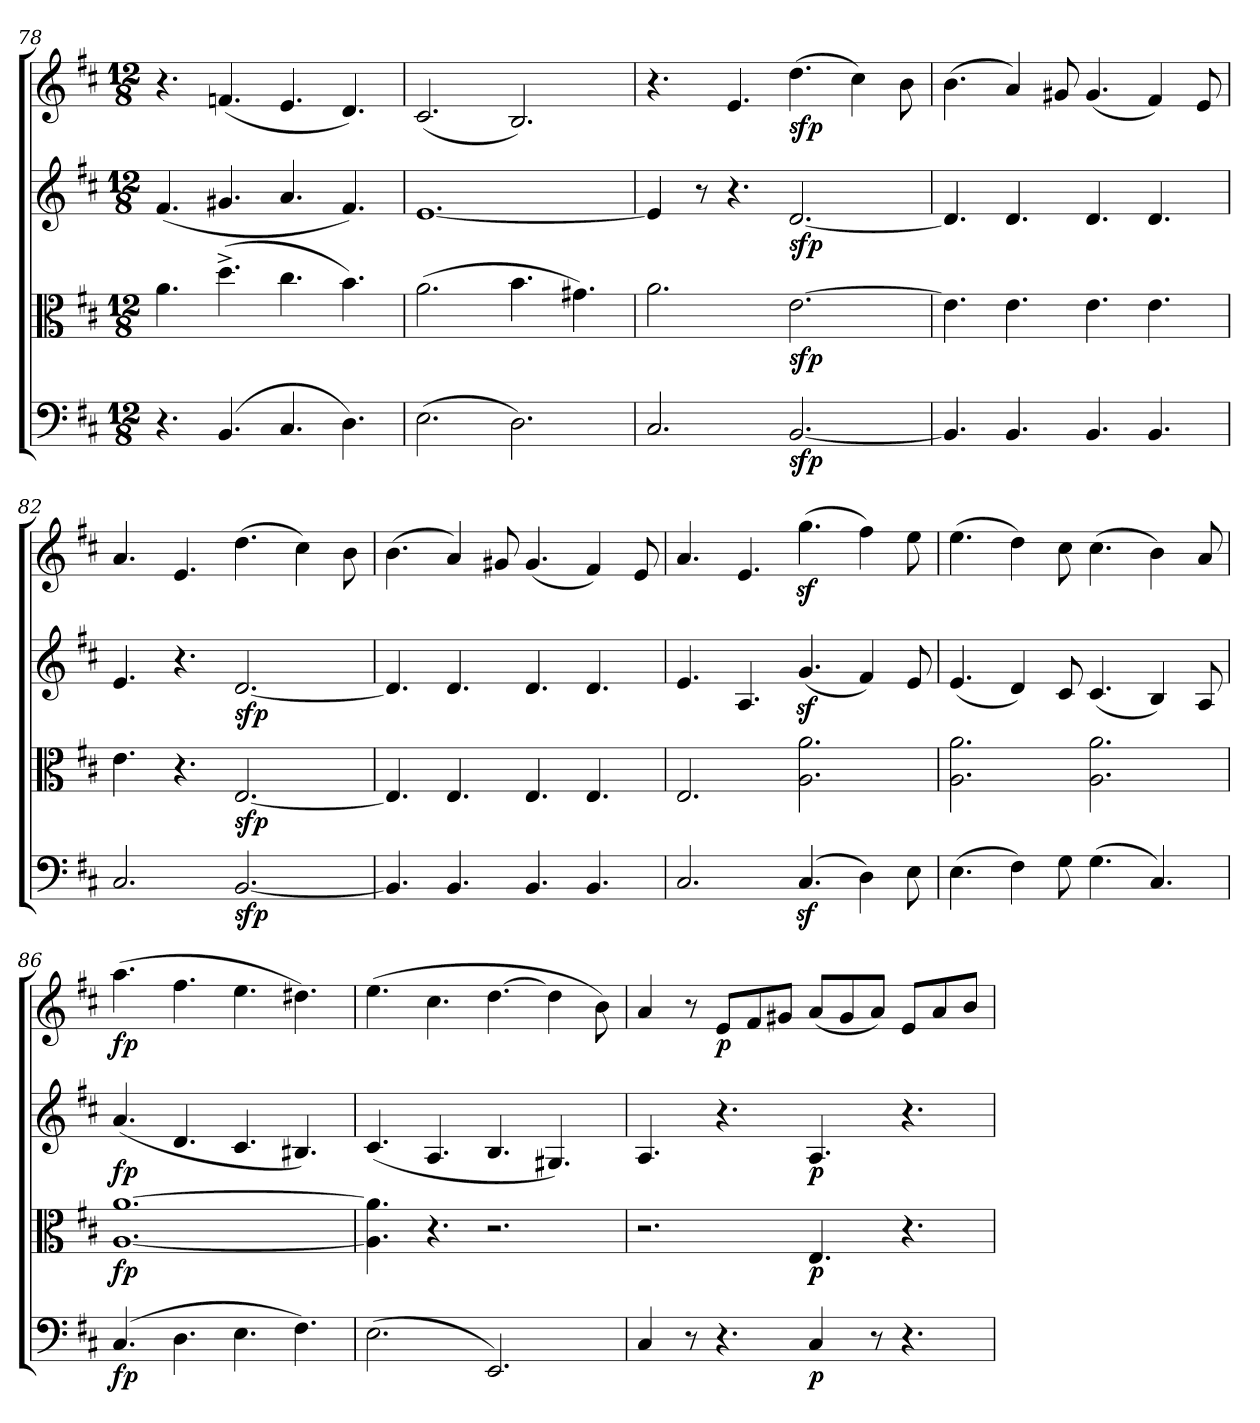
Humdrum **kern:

**kern	**dynam	**kern	**dynam	**kern	**dynam	**kern	**dynam
*part4	*part4	*part3	*part3	*part2	*part2	*part1	*part1
*staff4	*staff4	*staff3	*staff3	*staff2	*staff2	*staff1	*staff1
!!LO:LB:g=z
*clefF4	*	*clefC3	*	*clefG2	*	*clefG2	*
*k[f#c#]	*	*k[f#c#]	*	*k[f#c#]	*	*k[f#c#]	*
*M12/8	*	*M12/8	*	*M12/8	*	*M12/8	*
=78	=78	=78	=78	=78	=78	=78	=78
4.r	.	4.a\	.	(<4.f#/	.	4.r	.
(>4.BB/	.	(>4.dd^\	.	4.g#X/	.	(<4.fn/	.
4.C#/	.	4.cc#\	.	4.a/	.	4.e/	.
4.D\)	.	4.b\)	.	4.f#/)	.	4.d/)	.
=79	=79	=79	=79	=79	=79	=79	=79
(>2.E\	.	(>2.a\	.	[1.e	.	(<2.c#/	.
2.D\)	.	4.b\	.	.	.	2.B/)	.
.	.	4.g#X\)	.	.	.	.	.
=80	=80	=80	=80	=80	=80	=80	=80
2.C#/	.	2.a\	.	4e/]	.	4.r	.
.	.	.	.	8r	.	.	.
.	.	.	.	4.r	.	4.e/	.
!	!LO:DY:b	!	!LO:DY:b	!	!LO:DY:b	!	!LO:DY:b
[2.BB/	sfp	[2.e\	sfp	[2.d/	sfp	(>4.dd\	sfp
.	.	.	.	.	.	4cc#\)	.
.	.	.	.	.	.	8b\	.
=81	=81	=81	=81	=81	=81	=81	=81
4.BB/]	.	4.e\]	.	4.d/]	.	(>4.b\	.
4.BB/	.	4.e\	.	4.d/	.	4a/)	.
.	.	.	.	.	.	8g#X/	.
4.BB/	.	4.e\	.	4.d/	.	(<4.g#/	.
4.BB/	.	4.e\	.	4.d/	.	4f#/)	.
.	.	.	.	.	.	8e/	.
=82	=82	=82	=82	=82	=82	=82	=82
2.C#/	.	4.e\	.	4.e/	.	4.a/	.
.	.	4.r	.	4.r	.	4.e/	.
!	!LO:DY:b	!	!LO:DY:b	!	!LO:DY:b	!	!LO:DY:b
!	!	!	!	!	!	!	!LO:DY:n=1:b
[2.BB/	sfp	[2.E/	sfp	[2.d/	sfp	(>4.dd\	p mf
.	.	.	.	.	.	4cc#\)	.
.	.	.	.	.	.	8b\	.
=83	=83	=83	=83	=83	=83	=83	=83
4.BB/]	.	4.E/]	.	4.d/]	.	(>4.b\	.
4.BB/	.	4.E/	.	4.d/	.	4a/)	.
.	.	.	.	.	.	8g#X/	.
4.BB/	.	4.E/	.	4.d/	.	(<4.g#/	.
4.BB/	.	4.E/	.	4.d/	.	4f#/)	.
.	.	.	.	.	.	8e/	.
!!LO:LB:g=z
=84	=84	=84	=84	=84	=84	=84	=84
2.C#/	.	2.E/	.	4.e/	.	4.a/	.
.	.	.	.	4.A/	.	4.e/	.
(>4.C#z</	.	2.A\ 2.a\	.	(<4.gz</	.	(>4.ggz<\	.
4D\)	.	.	.	4f#/)	.	4ff#\)	.
8E\	.	.	.	8e/	.	8ee\	.
=85	=85	=85	=85	=85	=85	=85	=85
(>4.E\	.	2.A\ 2.a\	.	(<4.e/	.	(>4.ee\	.
4F#\)	.	.	.	4d/)	.	4dd\)	.
8G\	.	.	.	8c#/	.	8cc#\	.
(>4.G\	.	2.A\ 2.a\	.	(<4.c#/	.	(>4.cc#\	.
4.C#/)	.	.	.	4B/)	.	4b\)	.
.	.	.	.	8A/	.	8a/	.
=86	=86	=86	=86	=86	=86	=86	=86
!	!LO:DY:b	!	!LO:DY:b	!	!LO:DY:b	!	!LO:DY:b
(>4.C#/	fp	[1.A [1.a	fp	(<4.a/	fp	(>4.aa\	fp
4.D\	.	.	.	4.d/	.	4.ff#\	.
4.E\	.	.	.	4.c#/	.	4.ee\	.
4.F#\)	.	.	.	4.B#X/)	.	4.dd#X\)	.
=87	=87	=87	=87	=87	=87	=87	=87
(>2.E\	.	4.A\] 4.a\]	.	(<4.c#/	.	(>4.ee\	.
.	.	4.r	.	4.A/	.	4.cc#\	.
2.EE/)	.	2.r	.	4.B/	.	[4.dd\	.
.	.	.	.	4.G#X/)	.	4dd\]	.
.	.	.	.	.	.	8b\)	.
=88	=88	=88	=88	=88	=88	=88	=88
4C#/	.	2.r	.	4.A/	.	4a/	.
8r	.	.	.	.	.	8r	.
!	!	!	!	!	!	!	!LO:DY:b
4.r	.	.	.	4.r	.	8e/L	p
.	.	.	.	.	.	8f#/	.
.	.	.	.	.	.	8g#X/J	.
!	!LO:DY:b	!	!LO:DY:b	!	!LO:DY:b	!	!
4C#/	p	4.E/	p	4.A/	p	(<8a/L	.
.	.	.	.	.	.	8g#/	.
8r	.	.	.	.	.	8a/J)	.
4.r	.	4.r	.	4.r	.	8e/L	.
.	.	.	.	.	.	8a/	.
.	.	.	.	.	.	8b/J	.
=	=	=	=	=	=	=	=
*-	*-	*-	*-	*-	*-	*-	*-
